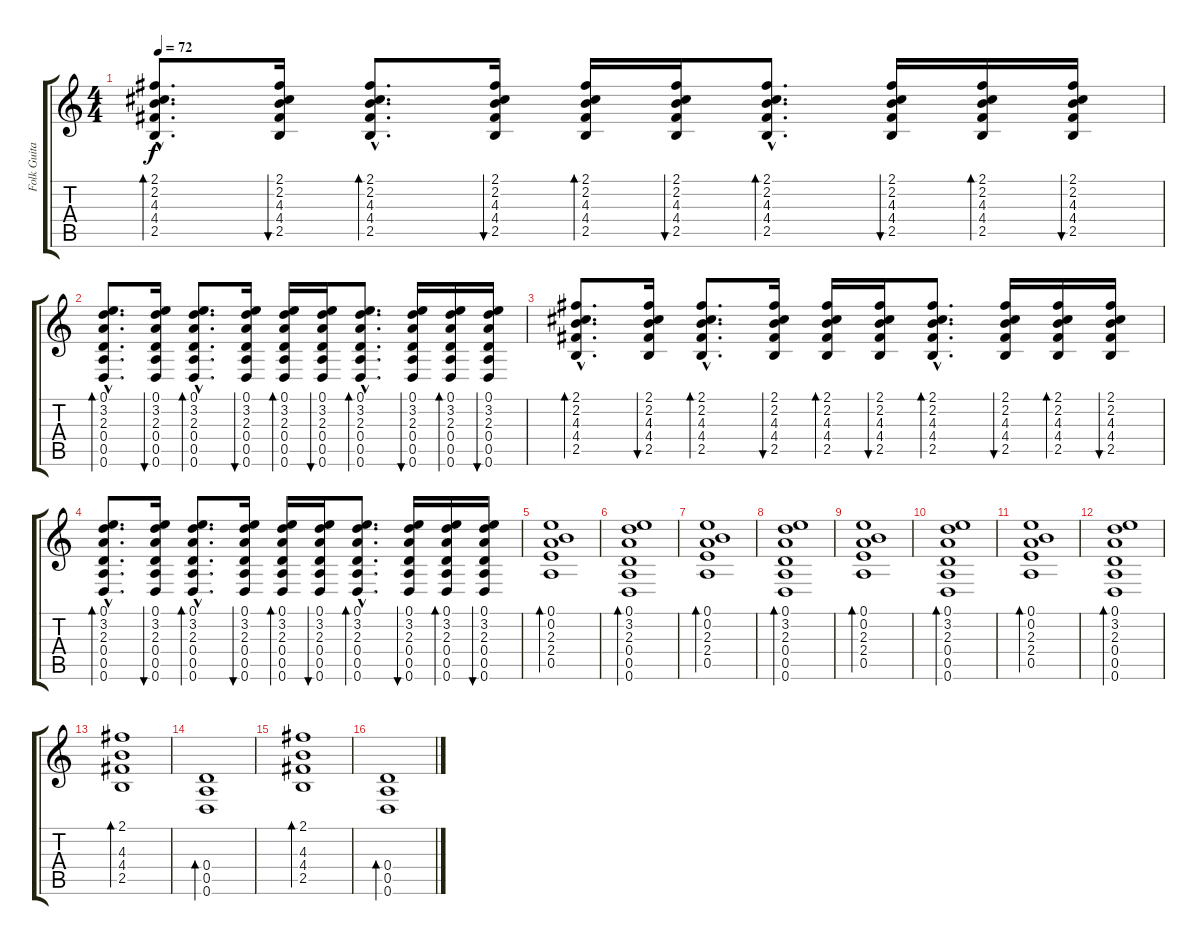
\track ("Folk Guitar (drop D)" "Folk Guita") {instrument acousticguitarsteel}
\staff {score tabs}
\tuning (E4 B3 G3 D3 A2 D2) {hide}
\ts (4 4)
\tempo 72
\clef g2
\ks c
(2.1{hac} 2.2{hac} 4.3{hac} 4.4{hac} 2.5{hac}).8{d bd 60 dy f} (2.1 2.2 4.3 4.4 2.5).16{bu 60} (2.1{hac} 2.2{hac} 4.3{hac} 4.4{hac} 2.5{hac}).8{d bd 60} (2.1 2.2 4.3 4.4 2.5).16{bu 60} (2.1 2.2 4.3 4.4 2.5).16{bd 60} (2.1 2.2 4.3 4.4 2.5).16{bu 60} (2.1{hac} 2.2{hac} 4.3{hac} 4.4{hac} 2.5{hac}).8{d bd 60} (2.1 2.2 4.3 4.4 2.5).16{bu 60} (2.1 2.2 4.3 4.4 2.5).16{bd 60} (2.1 2.2 4.3 4.4 2.5).16{bu 60} |
(0.1{hac} 3.2{hac} 2.3{hac} 0.4{hac} 0.5{hac} 0.6{hac}).8{d bd 60} (0.1 3.2 2.3 0.4 0.5 0.6).16{bu 60} (0.1{hac} 3.2{hac} 2.3{hac} 0.4{hac} 0.5{hac} 0.6{hac}).8{d bd 60} (0.1 3.2 2.3 0.4 0.5 0.6).16{bu 60} (0.1 3.2 2.3 0.4 0.5 0.6).16{bd 60} (0.1 3.2 2.3 0.4 0.5 0.6).16{bu 60} (0.1{hac} 3.2{hac} 2.3{hac} 0.4{hac} 0.5{hac} 0.6{hac}).8{d bd 60} (0.1 3.2 2.3 0.4 0.5 0.6).16{bu 60} (0.1 3.2 2.3 0.4 0.5 0.6).16{bd 60} (0.1 3.2 2.3 0.4 0.5 0.6).16{bu 60} |
(2.1{hac} 2.2{hac} 4.3{hac} 4.4{hac} 2.5{hac}).8{d bd 60} (2.1 2.2 4.3 4.4 2.5).16{bu 60} (2.1{hac} 2.2{hac} 4.3{hac} 4.4{hac} 2.5{hac}).8{d bd 60} (2.1 2.2 4.3 4.4 2.5).16{bu 60} (2.1 2.2 4.3 4.4 2.5).16{bd 60} (2.1 2.2 4.3 4.4 2.5).16{bu 60} (2.1{hac} 2.2{hac} 4.3{hac} 4.4{hac} 2.5{hac}).8{d bd 60} (2.1 2.2 4.3 4.4 2.5).16{bu 60} (2.1 2.2 4.3 4.4 2.5).16{bd 60} (2.1 2.2 4.3 4.4 2.5).16{bu 60} |
(0.1{hac} 3.2{hac} 2.3{hac} 0.4{hac} 0.5{hac} 0.6{hac}).8{d bd 60} (0.1 3.2 2.3 0.4 0.5 0.6).16{bu 60} (0.1{hac} 3.2{hac} 2.3{hac} 0.4{hac} 0.5{hac} 0.6{hac}).8{d bd 60} (0.1 3.2 2.3 0.4 0.5 0.6).16{bu 60} (0.1 3.2 2.3 0.4 0.5 0.6).16{bd 60} (0.1 3.2 2.3 0.4 0.5 0.6).16{bu 60} (0.1{hac} 3.2{hac} 2.3{hac} 0.4{hac} 0.5{hac} 0.6{hac}).8{d bd 60} (0.1 3.2 2.3 0.4 0.5 0.6).16{bu 60} (0.1 3.2 2.3 0.4 0.5 0.6).16{bd 60} (0.1 3.2 2.3 0.4 0.5 0.6).16{bu 60} |
(0.1 0.2 2.3 2.4 0.5).1{bd 240 volume 10} |
(0.1 3.2 2.3 0.4 0.5 0.6).1{bd 240} |
(0.1 0.2 2.3 2.4 0.5).1{bd 240} |
(0.1 3.2 2.3 0.4 0.5 0.6).1{bd 240} |
(0.1 0.2 2.3 2.4 0.5).1{bd 240 volume 10} |
(0.1 3.2 2.3 0.4 0.5 0.6).1{bd 240} |
(0.1 0.2 2.3 2.4 0.5).1{bd 240 volume 10} |
(0.1 3.2 2.3 0.4 0.5 0.6).1{bd 240} |
(2.1 4.3 4.4 2.5).1{bd 240} |
(0.4 0.5 0.6).1{bd 120} |
(2.1 4.3 4.4 2.5).1{bd 240} |
(0.4 0.5 0.6).1{bd 120}
